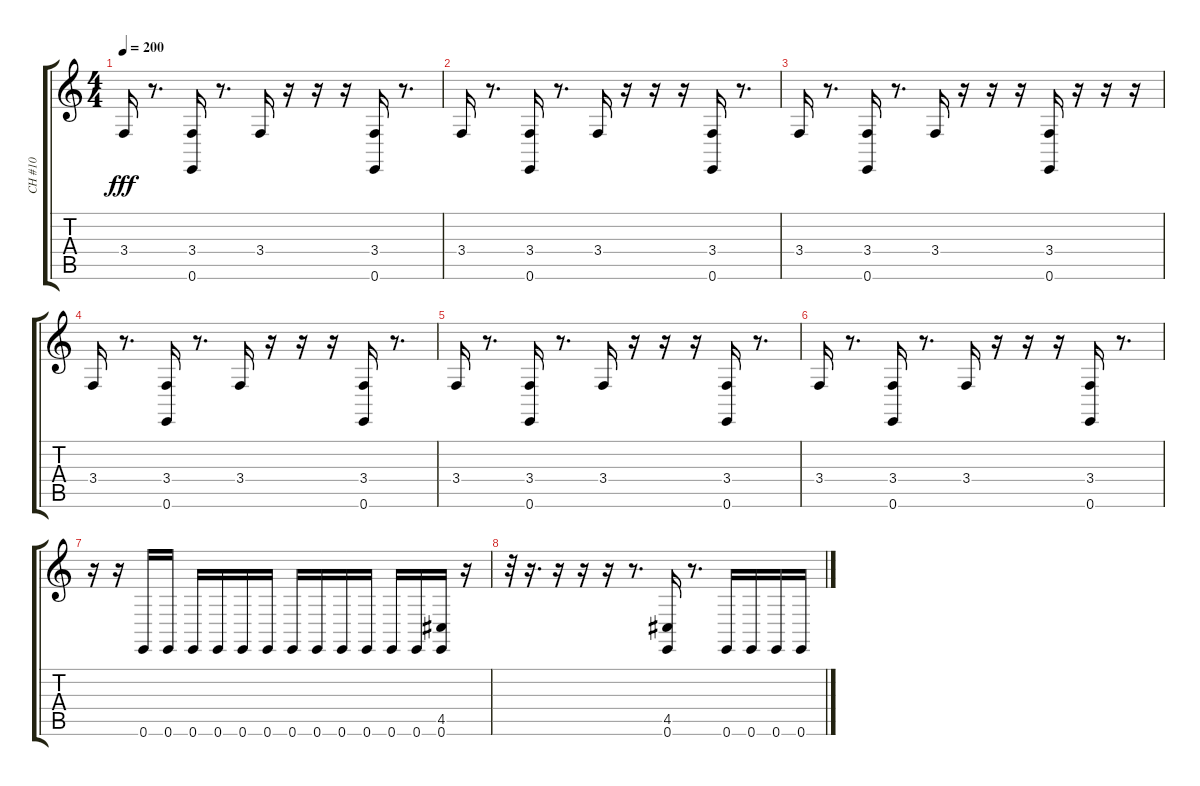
\track ("CH #10" "CH #10") {instrument brightacousticpiano}
\staff {score tabs}
\tuning (E4 B3 G3 D3 A2 E2) {hide}
\ts (4 4)
\tempo 200
\clef g2
\ks c
3.4.16{dy fff} r.8{d} (3.4 0.6).16 r.8{d} 3.4.16 r.16 r.16 r.16 (3.4 0.6).16 r.8{d} |
3.4.16 r.8{d} (3.4 0.6).16 r.8{d} 3.4.16 r.16 r.16 r.16 (3.4 0.6).16 r.8{d} |
3.4.16 r.8{d} (3.4 0.6).16 r.8{d} 3.4.16 r.16 r.16 r.16 (3.4 0.6).16 r.16 r.16 r.16 |
3.4.16 r.8{d} (3.4 0.6).16 r.8{d} 3.4.16 r.16 r.16 r.16 (3.4 0.6).16 r.8{d} |
3.4.16 r.8{d} (3.4 0.6).16 r.8{d} 3.4.16 r.16 r.16 r.16 (3.4 0.6).16 r.8{d} |
3.4.16 r.8{d} (3.4 0.6).16 r.8{d} 3.4.16 r.16 r.16 r.16 (3.4 0.6).16 r.8{d} |
r.16 r.16 0.6.16 0.6.16 0.6.16 0.6.16 0.6.16 0.6.16 0.6.16 0.6.16 0.6.16 0.6.16 0.6.16 0.6.16 (4.5 0.6).16 r.16 |
r.32 r.16{d} r.16 r.16 r.16 r.8{d} (4.5 0.6).16 r.8{d} 0.6.16 0.6.16 0.6.16 0.6.16
